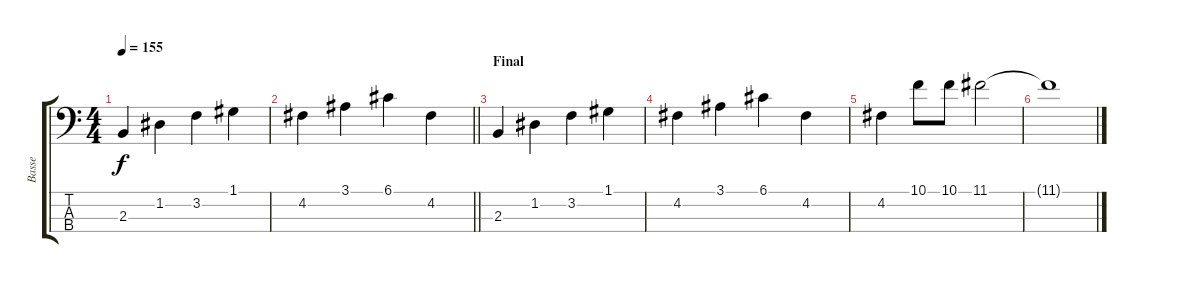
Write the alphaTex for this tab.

\track ("Basse" "Basse") {instrument electricbassfinger}
\staff {score tabs}
\tuning (G2 D2 A1 E1) {hide}
\ts (4 4)
\tempo 155
\clef f4
\ks c
2.3.4{dy f} 1.2.4 3.2.4 1.1.4 |
\barLineRight lightlight
4.2.4 3.1.4 6.1.4 4.2.4 |
\section ("" "Final")
2.3.4 1.2.4 3.2.4 1.1.4 |
4.2.4 3.1.4 6.1.4 4.2.4 |
4.2.4 10.1.8 10.1.8 11.1.2 |
11.1{t}.1
